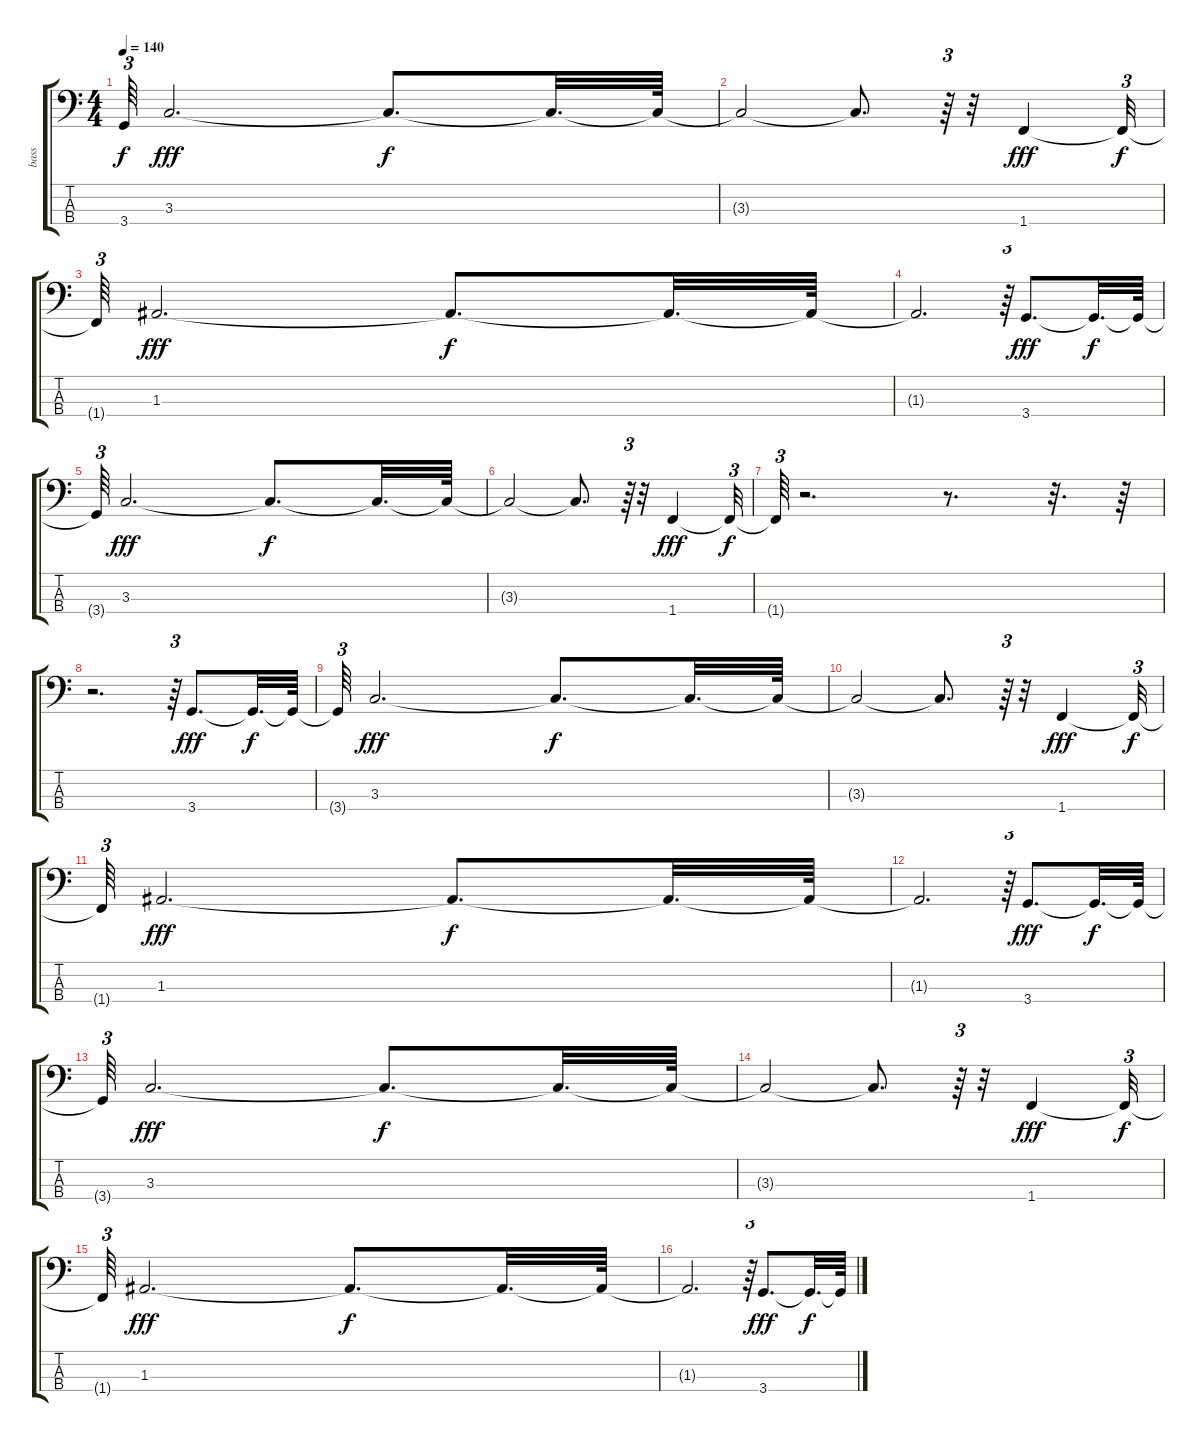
\track ("bass" "bass") {instrument electricbassfinger}
\staff {score tabs}
\tuning (G2 D2 A1 E1) {hide}
\ts (4 4)
\tempo 140
\clef f4
\ks c
3.4{t}.64{tu (3 2) dy f} 3.3.2{d dy fff} 3.3{t}.8{d dy f} 3.3{t}.32{d} 3.3{t}.64 |
3.3{t}.2 3.3{t}.8{d} r.64{tu (3 2)} r.32 1.4.4{dy fff} 1.4{t}.32{tu (3 2) dy f} |
1.4{t}.64{tu (3 2)} 1.3.2{d dy fff} 1.3{t}.8{d dy f} 1.3{t}.32{d} 1.3{t}.64 |
1.3{t}.2{d} r.64{tu (3 2)} 3.4.8{d dy fff} 3.4{t}.32{d dy f} 3.4{t}.64 |
3.4{t}.64{tu (3 2)} 3.3.2{d dy fff} 3.3{t}.8{d dy f} 3.3{t}.32{d} 3.3{t}.64 |
3.3{t}.2 3.3{t}.8{d} r.64{tu (3 2)} r.32 1.4.4{dy fff} 1.4{t}.32{tu (3 2) dy f} |
1.4{t}.64{tu (3 2)} r.2{d} r.8{d} r.32{d} r.64 |
r.2{d} r.64{tu (3 2)} 3.4.8{d dy fff} 3.4{t}.32{d dy f} 3.4{t}.64 |
3.4{t}.64{tu (3 2)} 3.3.2{d dy fff} 3.3{t}.8{d dy f} 3.3{t}.32{d} 3.3{t}.64 |
3.3{t}.2 3.3{t}.8{d} r.64{tu (3 2)} r.32 1.4.4{dy fff} 1.4{t}.32{tu (3 2) dy f} |
1.4{t}.64{tu (3 2)} 1.3.2{d dy fff} 1.3{t}.8{d dy f} 1.3{t}.32{d} 1.3{t}.64 |
1.3{t}.2{d} r.64{tu (3 2)} 3.4.8{d dy fff} 3.4{t}.32{d dy f} 3.4{t}.64 |
3.4{t}.64{tu (3 2)} 3.3.2{d dy fff} 3.3{t}.8{d dy f} 3.3{t}.32{d} 3.3{t}.64 |
3.3{t}.2 3.3{t}.8{d} r.64{tu (3 2)} r.32 1.4.4{dy fff} 1.4{t}.32{tu (3 2) dy f} |
1.4{t}.64{tu (3 2)} 1.3.2{d dy fff} 1.3{t}.8{d dy f} 1.3{t}.32{d} 1.3{t}.64 |
1.3{t}.2{d} r.64{tu (3 2)} 3.4.8{d dy fff} 3.4{t}.32{d dy f} 3.4{t}.64
